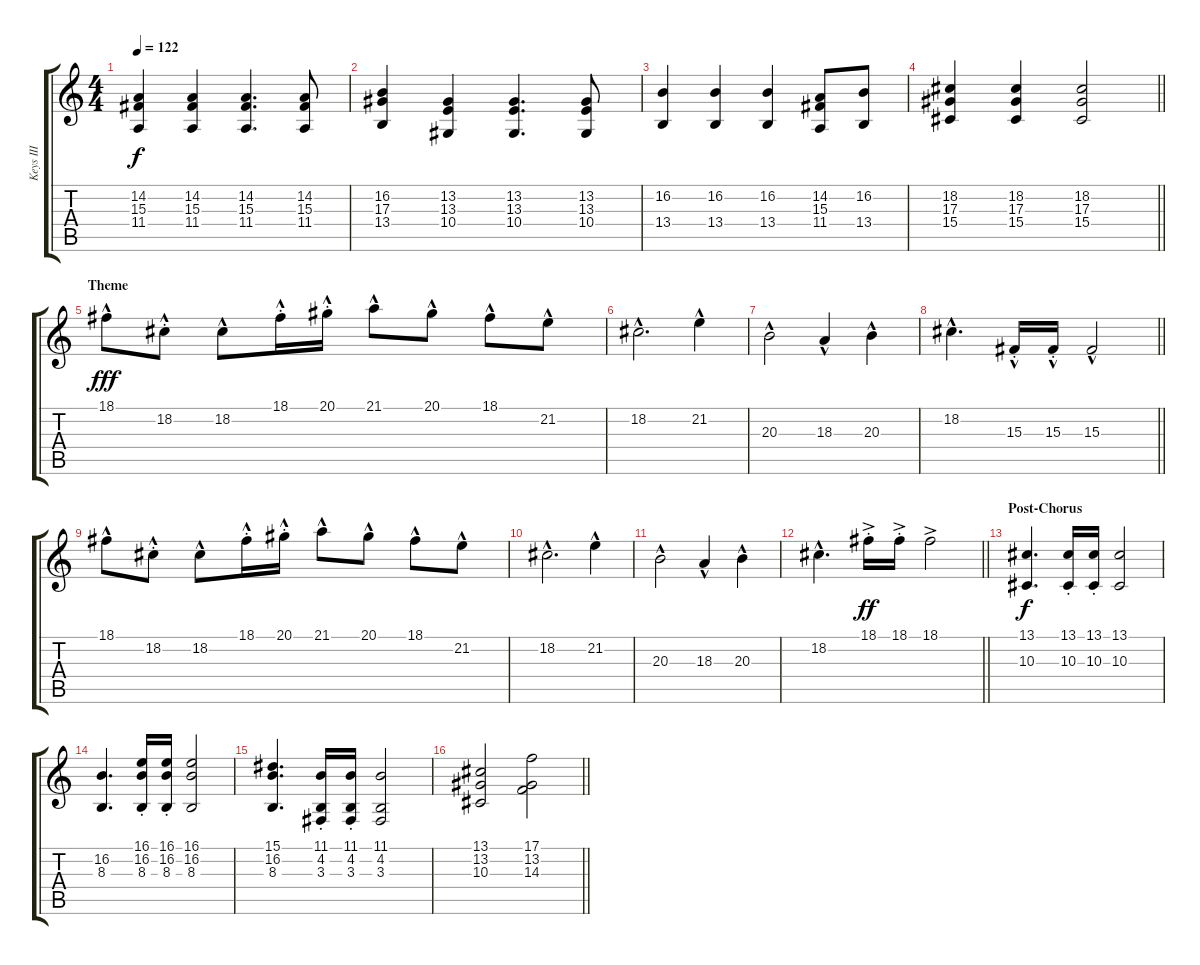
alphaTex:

\track ("Keys III" "Keys III") {instrument trumpet}
\staff {score tabs}
\tuning (C4 G3 Eb3 Bb2 F2 C2) {hide}
\ts (4 4)
\section ("" "")
\tempo 122
\clef g2
\ks c
(14.2 15.3 11.4).4{dy f} (14.2 15.3 11.4).4 (14.2 15.3 11.4).4{d} (14.2 15.3 11.4).8 |
(16.2 17.3 13.4).4 (13.2 13.3 10.4).4 (13.2 13.3 10.4).4{d} (13.2 13.3 10.4).8 |
(16.2 13.4).4 (16.2 13.4).4 (16.2 13.4).4 (14.2 15.3 11.4).8 (16.2 13.4).8 |
\barLineRight lightlight
(18.2 17.3 15.4).4 (18.2 17.3 15.4).4 (18.2 17.3 15.4).2 |
\section ("" "Theme")
18.1{hac}.8{dy fff volume 9} 18.2{hac st}.8 18.2{hac}.8 18.1{hac st}.16 20.1{hac st}.16 21.1{hac}.8 20.1{hac}.8 18.1{hac}.8 21.2{hac}.8 |
18.2{hac}.2{d} 21.2{hac}.4 |
20.3{hac}.2 18.3{hac}.4 20.3{hac}.4 |
\barLineRight lightlight
18.2{hac}.4{d} 15.3{hac st}.16 15.3{hac st}.16 15.3{hac}.2 |
\section ("" "")
18.1{hac}.8 18.2{hac st}.8 18.2{hac}.8 18.1{hac st}.16 20.1{hac st}.16 21.1{hac}.8 20.1{hac}.8 18.1{hac}.8 21.2{hac}.8 |
18.2{hac}.2{d} 21.2{hac}.4 |
20.3{hac}.2 18.3{hac}.4 20.3{hac}.4 |
\barLineRight lightlight
18.2{hac}.4{d} 18.1{ac st}.16{dy ff} 18.1{ac st}.16 18.1{ac}.2 |
\section ("" "Post-Chorus")
(13.1 10.3).4{d dy f} (13.1{st} 10.3{st}).16 (13.1{st} 10.3{st}).16 (13.1 10.3).2 |
(16.2 8.3).4{d} (16.1{st} 16.2{st} 8.3{st}).16 (16.1{st} 16.2{st} 8.3{st}).16 (16.1 16.2 8.3).2 |
(15.1 16.2 8.3).4{d} (11.1 4.2 3.3{st}).16 (11.1{st} 4.2 3.3{st}).16 (11.1 4.2 3.3).2 |
\barLineRight lightlight
(13.1 13.2 10.3).2 (17.1 13.2 14.3).2
